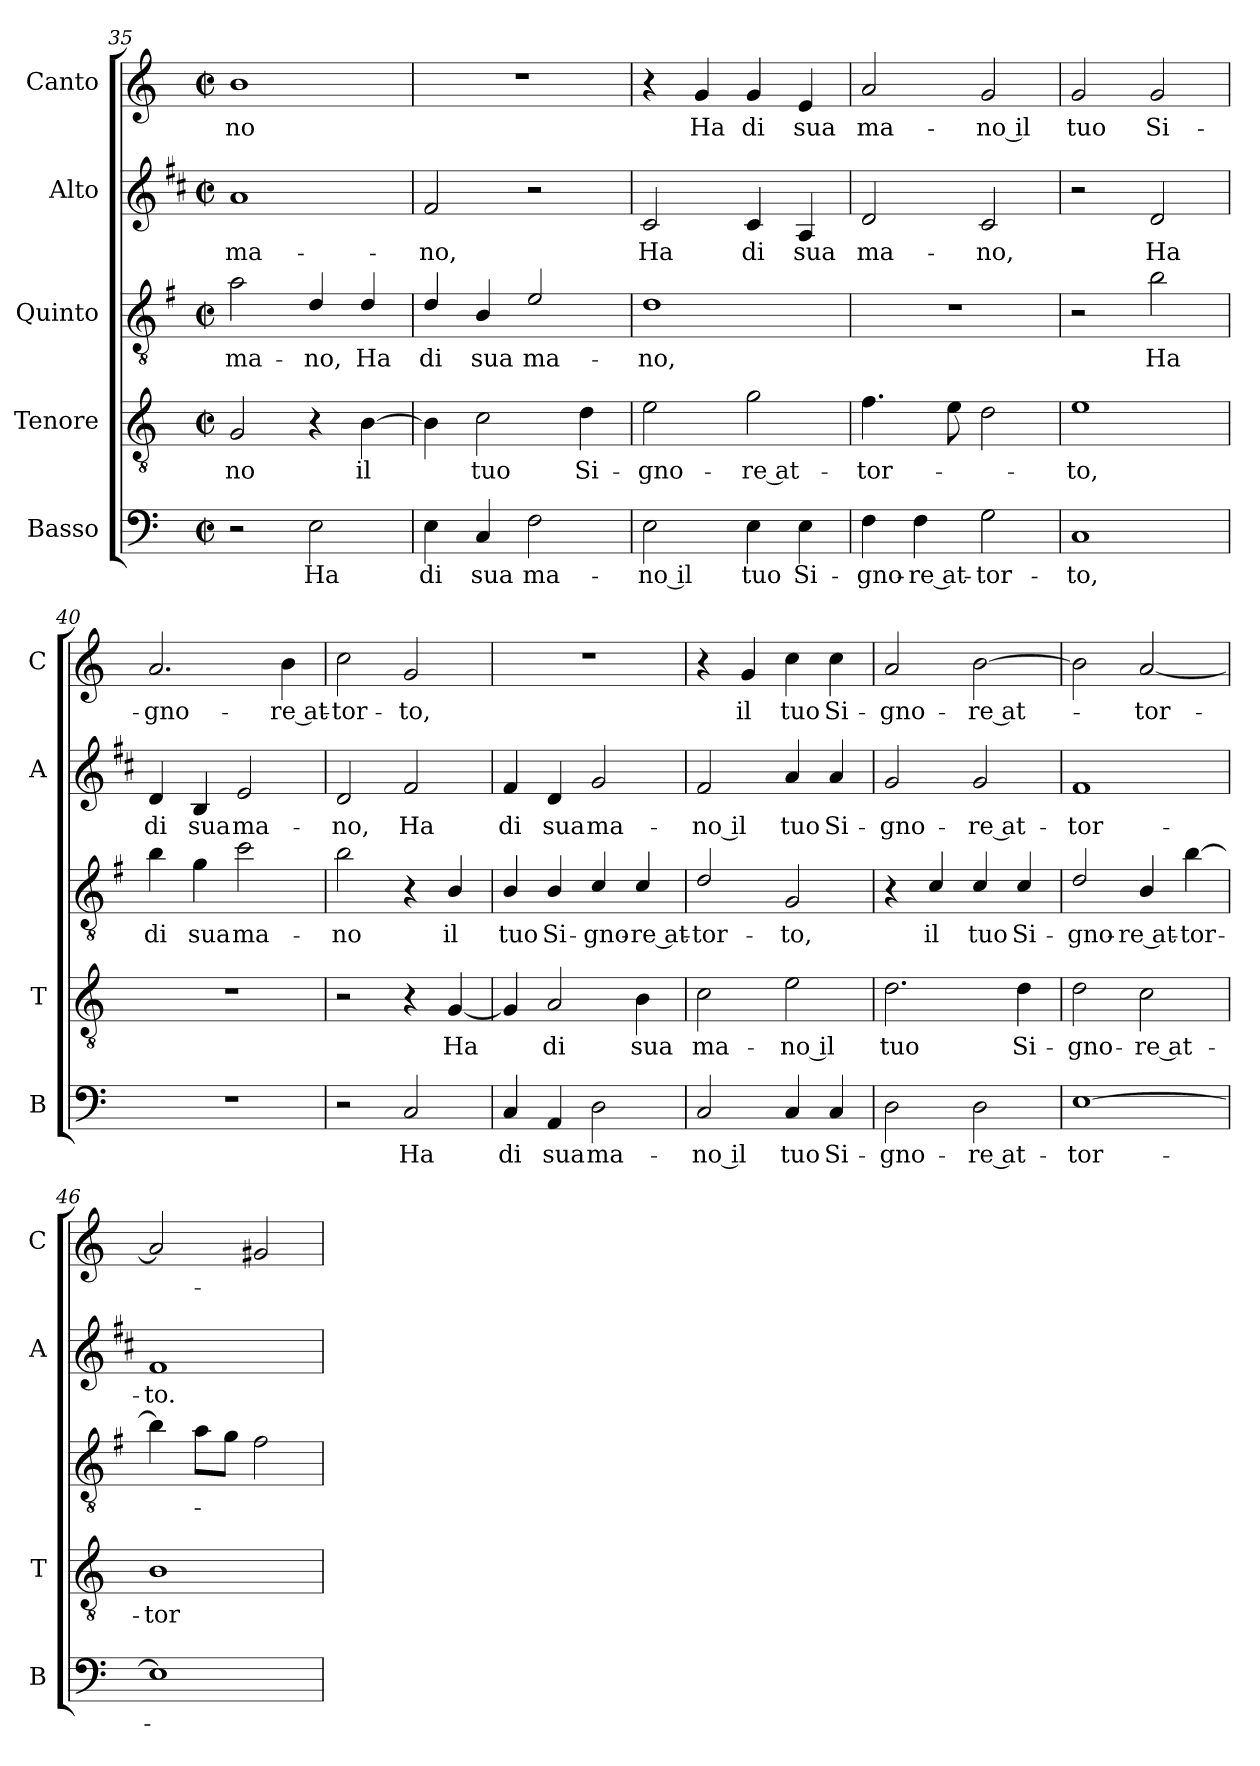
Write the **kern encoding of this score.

**kern	**text	**kern	**text	**kern	**text	**kern	**text	**kern	**text
*part5	*part5	*part4	*part4	*part3	*part3	*part2	*part2	*part1	*part1
*staff5	*staff5	*staff4	*staff4	*staff3	*staff3	*staff2	*staff2	*staff1	*staff1
*I"Basso	*	*I"Tenore	*	*I"Quinto	*	*I"Alto	*	*I"Canto	*
*I'B	*	*I'T	*	*	*	*I'A	*	*I'C	*
*clefF4	*	*clefGv2	*	*clefGv2	*	*clefG2	*	*clefG2	*
*	*	*	*	*ITrd4c7	*	*ITrd1c2	*	*	*
*k[]	*	*k[]	*	*k[]	*	*k[]	*	*k[]	*
*C:	*	*C:	*	*C:	*	*C:	*	*C:	*
*M2/2	*	*M2/2	*	*M2/2	*	*M2/2	*	*M2/2	*
*met(c|)	*	*met(c|)	*	*met(c|)	*	*met(c|)	*	*met(c|)	*
=35	=35	=35	=35	=35	=35	=35	=35	=35	=35
!	!	!	!LO:LY:b	!	!LO:LY:b	!	!LO:LY:b	!	!LO:LY:b
2r	.	2G/	-no	2d\	ma-	1g	ma-	1b	-no
!	!LO:LY:b	!	!	!	!LO:LY:b	!	!	!	!
2E\	Ha	4r	.	4G/	-no,	.	.	.	.
!	!	!	!LO:LY:b	!	!LO:LY:b	!	!	!	!
.	.	[4B\	il	4G/	Ha	.	.	.	.
=36	=36	=36	=36	=36	=36	=36	=36	=36	=36
!	!LO:LY:b	!	!	!	!LO:LY:b	!	!LO:LY:b	!	!
4E\	di	4B\]	.	4G/	di	2e/	-no,	1r	.
!	!LO:LY:b	!	!LO:LY:b	!	!LO:LY:b	!	!	!	!
4C/	sua	2c\	tuo	4E/	sua	.	.	.	.
!	!LO:LY:b	!	!	!	!LO:LY:b	!	!	!	!
2F\	ma-	.	.	2A/	ma-	2r	.	.	.
!	!	!	!LO:LY:b	!	!	!	!	!	!
.	.	4d\	Si-	.	.	.	.	.	.
=37	=37	=37	=37	=37	=37	=37	=37	=37	=37
!	!LO:LY:b	!	!LO:LY:b	!	!LO:LY:b	!	!LO:LY:b	!	!
2E\	-no il	2e\	-gno-	1G	-no,	2B/	Ha	4r	.
!	!	!	!	!	!	!	!	!	!LO:LY:b
.	.	.	.	.	.	.	.	4g/	Ha
!	!LO:LY:b	!	!LO:LY:b	!	!	!	!LO:LY:b	!	!LO:LY:b
4E\	tuo	2g\	-re at-	.	.	4B/	di	4g/	di
!	!LO:LY:b	!	!	!	!	!	!LO:LY:b	!	!LO:LY:b
4E\	Si-	.	.	.	.	4G/	sua	4e/	sua
=38	=38	=38	=38	=38	=38	=38	=38	=38	=38
!	!LO:LY:b	!	!LO:LY:b	!	!	!	!LO:LY:b	!	!LO:LY:b
4F\	-gno-	4.f\	-tor-	1r	.	2c/	ma-	2a/	ma-
!	!LO:LY:b	!	!	!	!	!	!	!	!
4F\	-re at-	.	.	.	.	.	.	.	.
.	.	8e\	.	.	.	.	.	.	.
!	!LO:LY:b	!	!	!	!	!	!LO:LY:b	!	!LO:LY:b
2G\	-tor-	2d\	.	.	.	2B/	-no,	2g/	-no il
=39	=39	=39	=39	=39	=39	=39	=39	=39	=39
!	!LO:LY:b	!	!LO:LY:b	!	!	!	!	!	!LO:LY:b
1C	-to,	1e	-to,	2r	.	2r	.	2g/	tuo
!	!	!	!	!	!LO:LY:b	!	!LO:LY:b	!	!LO:LY:b
.	.	.	.	2e\	Ha	2c/	Ha	2g/	Si-
=40	=40	=40	=40	=40	=40	=40	=40	=40	=40
!	!	!	!	!	!LO:LY:b	!	!LO:LY:b	!	!LO:LY:b
1r	.	1r	.	4e\	di	4c/	di	2.a/	-gno-
!	!	!	!	!	!LO:LY:b	!	!LO:LY:b	!	!
.	.	.	.	4c\	sua	4A/	sua	.	.
!	!	!	!	!	!LO:LY:b	!	!LO:LY:b	!	!
.	.	.	.	2f\	ma-	2d/	ma-	.	.
!	!	!	!	!	!	!	!	!	!LO:LY:b
.	.	.	.	.	.	.	.	4b\	-re at-
!!LO:PB:g=z
=41	=41	=41	=41	=41	=41	=41	=41	=41	=41
!	!	!	!	!	!LO:LY:b	!	!LO:LY:b	!	!LO:LY:b
2r	.	2r	.	2e\	-no	2c/	-no,	2cc\	-tor-
!	!LO:LY:b	!	!	!	!	!	!LO:LY:b	!	!LO:LY:b
2C/	Ha	4r	.	4r	.	2e/	Ha	2g/	-to,
!	!	!	!LO:LY:b	!	!LO:LY:b	!	!	!	!
.	.	[4G/	Ha	4E/	il	.	.	.	.
=42	=42	=42	=42	=42	=42	=42	=42	=42	=42
!	!LO:LY:b	!	!	!	!LO:LY:b	!	!LO:LY:b	!	!
4C/	di	4G/]	.	4E/	tuo	4e/	di	1r	.
!	!LO:LY:b	!	!LO:LY:b	!	!LO:LY:b	!	!LO:LY:b	!	!
4AA/	sua	2A/	di	4E/	Si-	4c/	sua	.	.
!	!LO:LY:b	!	!	!	!LO:LY:b	!	!LO:LY:b	!	!
2D\	ma-	.	.	4F/	-gno-	2f/	ma-	.	.
!	!	!	!LO:LY:b	!	!LO:LY:b	!	!	!	!
.	.	4B\	sua	4F/	-re at-	.	.	.	.
=43	=43	=43	=43	=43	=43	=43	=43	=43	=43
!	!LO:LY:b	!	!LO:LY:b	!	!LO:LY:b	!	!LO:LY:b	!	!
2C/	-no il	2c\	ma-	2G/	-tor-	2e/	-no il	4r	.
!	!	!	!	!	!	!	!	!	!LO:LY:b
.	.	.	.	.	.	.	.	4g/	il
!	!LO:LY:b	!	!LO:LY:b	!	!LO:LY:b	!	!LO:LY:b	!	!LO:LY:b
4C/	tuo	2e\	-no il	2C/	-to,	4g/	tuo	4cc\	tuo
!	!LO:LY:b	!	!	!	!	!	!LO:LY:b	!	!LO:LY:b
4C/	Si-	.	.	.	.	4g/	Si-	4cc\	Si-
=44	=44	=44	=44	=44	=44	=44	=44	=44	=44
!	!LO:LY:b	!	!LO:LY:b	!	!	!	!LO:LY:b	!	!LO:LY:b
2D\	-gno-	2.d\	tuo	4r	.	2f/	-gno-	2a/	-gno-
!	!	!	!	!	!LO:LY:b	!	!	!	!
.	.	.	.	4F/	il	.	.	.	.
!	!LO:LY:b	!	!	!	!LO:LY:b	!	!LO:LY:b	!	!LO:LY:b
2D\	-re at-	.	.	4F/	tuo	2f/	-re at-	[2b\	-re at-
!	!	!	!LO:LY:b	!	!LO:LY:b	!	!	!	!
.	.	4d\	Si-	4F/	Si-	.	.	.	.
=45	=45	=45	=45	=45	=45	=45	=45	=45	=45
!	!LO:LY:b	!	!LO:LY:b	!	!LO:LY:b	!	!LO:LY:b	!	!
[1E	-tor-	2d\	-gno-	2G/	-gno-	1e	-tor-	2b\]	.
!	!	!	!LO:LY:b	!	!LO:LY:b	!	!	!	!LO:LY:b
.	.	2c\	-re at-	4E/	-re at-	.	.	[2a/	-tor-
!	!	!	!	!	!LO:LY:b	!	!	!	!
.	.	.	.	[4e\	-tor-	.	.	.	.
=46	=46	=46	=46	=46	=46	=46	=46	=46	=46
!	!	!	!LO:LY:b	!	!	!	!LO:LY:b	!	!
1E]	.	1B	-tor-	4e\]	.	1e	-to.	2a/]	.
.	.	.	.	8d\L	.	.	.	.	.
.	.	.	.	8c\J	.	.	.	.	.
.	.	.	.	2B\	.	.	.	2g#X/	.
=	=	=	=	=	=	=	=	=	=
*-	*-	*-	*-	*-	*-	*-	*-	*-	*-
